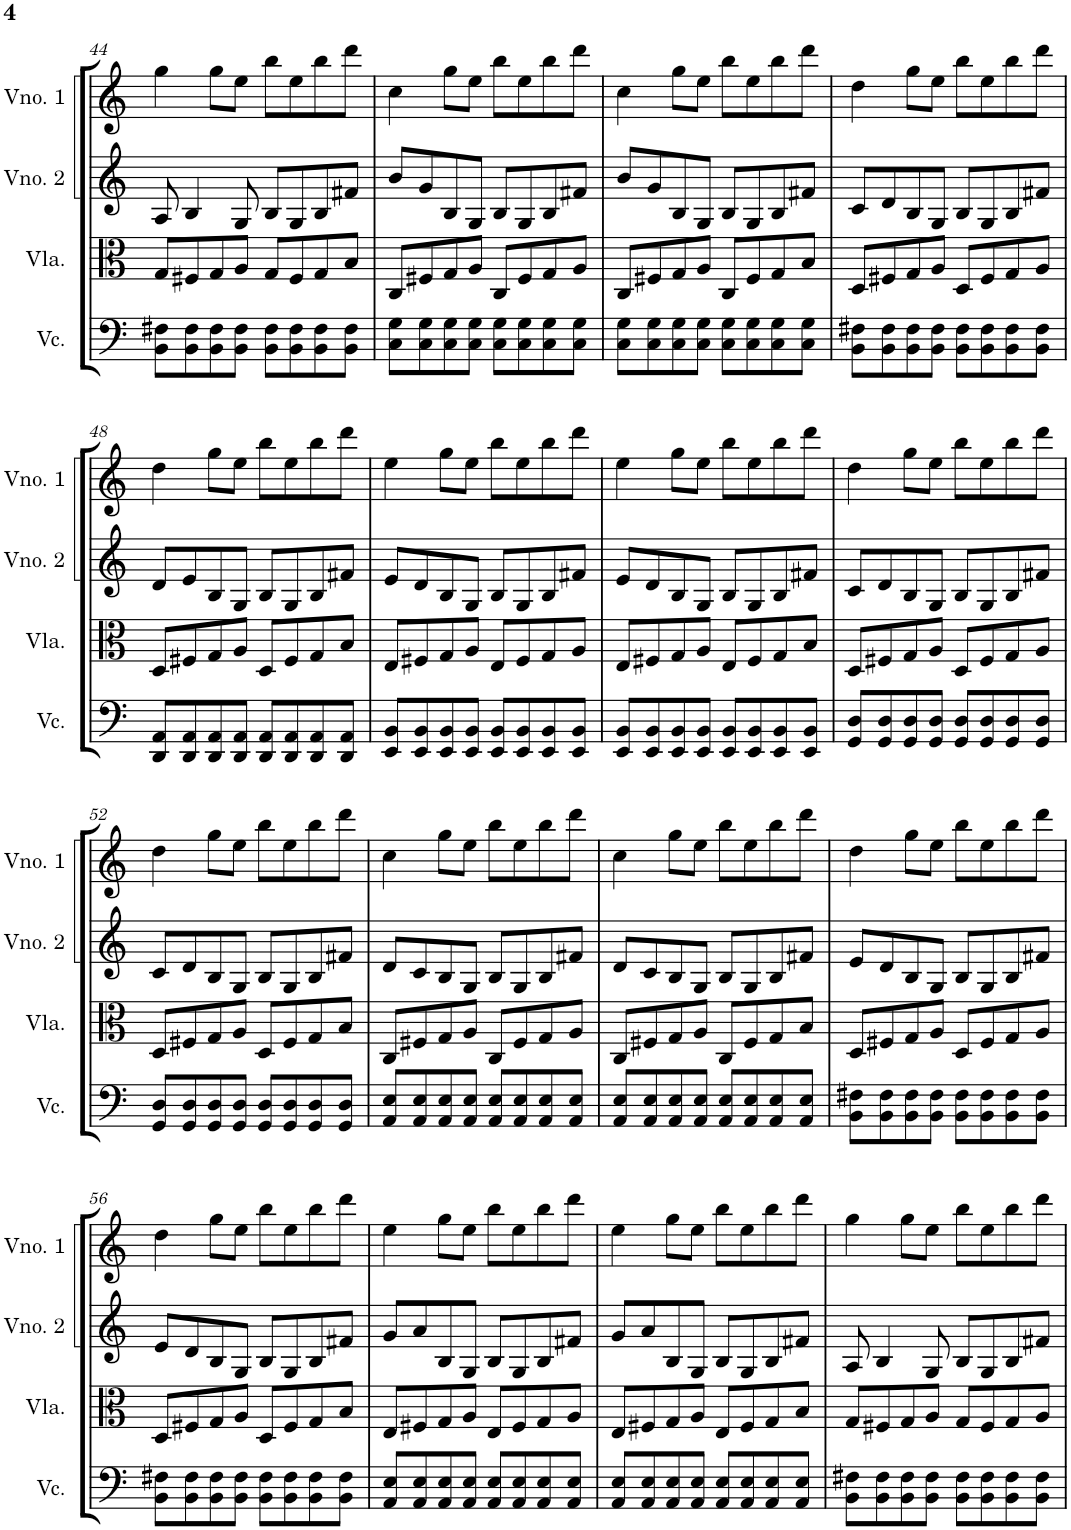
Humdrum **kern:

**kern	**kern	**kern	**kern
*part4	*part3	*part2	*part1
*staff4	*staff3	*staff2	*staff1
*I"Violoncelo	*I"Viola	*I"Violino 2	*I"Violino 1
*I'Vc.	*I'Vla.	*I'Vno. 2	*I'Vno. 1
!!LO:PB:g=z
*clefF4	*clefC3	*clefG2	*clefG2
*k[]	*k[]	*k[]	*k[]
*M4/4	*M4/4	*M4/4	*M4/4
=44	=44	=44	=44
8BB\ 8F#X\L	8G/L	8A/	4gg\
8BB\ 8F#\	8F#X/	4B/	.
8BB\ 8F#\	8G/	.	8gg\L
8BB\ 8F#\J	8A/J	8G/	8ee\J
8BB\ 8F#\L	8G/L	8B/L	8bb\L
8BB\ 8F#\	8F#/	8G/	8ee\
8BB\ 8F#\	8G/	8B/	8bb\
8BB\ 8F#\J	8B/J	8f#X/J	8ddd\J
=45	=45	=45	=45
8C\ 8G\L	8C/L	8b/L	4cc\
8C\ 8G\	8F#X/	8g/	.
8C\ 8G\	8G/	8B/	8gg\L
8C\ 8G\J	8A/J	8G/J	8ee\J
8C\ 8G\L	8C/L	8B/L	8bb\L
8C\ 8G\	8F#/	8G/	8ee\
8C\ 8G\	8G/	8B/	8bb\
8C\ 8G\J	8A/J	8f#X/J	8ddd\J
=46	=46	=46	=46
8C\ 8G\L	8C/L	8b/L	4cc\
8C\ 8G\	8F#X/	8g/	.
8C\ 8G\	8G/	8B/	8gg\L
8C\ 8G\J	8A/J	8G/J	8ee\J
8C\ 8G\L	8C/L	8B/L	8bb\L
8C\ 8G\	8F#/	8G/	8ee\
8C\ 8G\	8G/	8B/	8bb\
8C\ 8G\J	8B/J	8f#X/J	8ddd\J
=47	=47	=47	=47
8BB\ 8F#X\L	8D/L	8c/L	4dd\
8BB\ 8F#\	8F#X/	8d/	.
8BB\ 8F#\	8G/	8B/	8gg\L
8BB\ 8F#\J	8A/J	8G/J	8ee\J
8BB\ 8F#\L	8D/L	8B/L	8bb\L
8BB\ 8F#\	8F#/	8G/	8ee\
8BB\ 8F#\	8G/	8B/	8bb\
8BB\ 8F#\J	8A/J	8f#X/J	8ddd\J
!!LO:LB:g=z
=48	=48	=48	=48
8DD/ 8AA/L	8D/L	8d/L	4dd\
8DD/ 8AA/	8F#X/	8e/	.
8DD/ 8AA/	8G/	8B/	8gg\L
8DD/ 8AA/J	8A/J	8G/J	8ee\J
8DD/ 8AA/L	8D/L	8B/L	8bb\L
8DD/ 8AA/	8F#/	8G/	8ee\
8DD/ 8AA/	8G/	8B/	8bb\
8DD/ 8AA/J	8B/J	8f#X/J	8ddd\J
=49	=49	=49	=49
8EE/ 8BB/L	8E/L	8e/L	4ee\
8EE/ 8BB/	8F#X/	8d/	.
8EE/ 8BB/	8G/	8B/	8gg\L
8EE/ 8BB/J	8A/J	8G/J	8ee\J
8EE/ 8BB/L	8E/L	8B/L	8bb\L
8EE/ 8BB/	8F#/	8G/	8ee\
8EE/ 8BB/	8G/	8B/	8bb\
8EE/ 8BB/J	8A/J	8f#X/J	8ddd\J
=50	=50	=50	=50
8EE/ 8BB/L	8E/L	8e/L	4ee\
8EE/ 8BB/	8F#X/	8d/	.
8EE/ 8BB/	8G/	8B/	8gg\L
8EE/ 8BB/J	8A/J	8G/J	8ee\J
8EE/ 8BB/L	8E/L	8B/L	8bb\L
8EE/ 8BB/	8F#/	8G/	8ee\
8EE/ 8BB/	8G/	8B/	8bb\
8EE/ 8BB/J	8B/J	8f#X/J	8ddd\J
=51	=51	=51	=51
8GG/ 8D/L	8D/L	8c/L	4dd\
8GG/ 8D/	8F#X/	8d/	.
8GG/ 8D/	8G/	8B/	8gg\L
8GG/ 8D/J	8A/J	8G/J	8ee\J
8GG/ 8D/L	8D/L	8B/L	8bb\L
8GG/ 8D/	8F#/	8G/	8ee\
8GG/ 8D/	8G/	8B/	8bb\
8GG/ 8D/J	8A/J	8f#X/J	8ddd\J
!!LO:LB:g=z
=52	=52	=52	=52
8GG/ 8D/L	8D/L	8c/L	4dd\
8GG/ 8D/	8F#X/	8d/	.
8GG/ 8D/	8G/	8B/	8gg\L
8GG/ 8D/J	8A/J	8G/J	8ee\J
8GG/ 8D/L	8D/L	8B/L	8bb\L
8GG/ 8D/	8F#/	8G/	8ee\
8GG/ 8D/	8G/	8B/	8bb\
8GG/ 8D/J	8B/J	8f#X/J	8ddd\J
=53	=53	=53	=53
8AA/ 8E/L	8C/L	8d/L	4cc\
8AA/ 8E/	8F#X/	8c/	.
8AA/ 8E/	8G/	8B/	8gg\L
8AA/ 8E/J	8A/J	8G/J	8ee\J
8AA/ 8E/L	8C/L	8B/L	8bb\L
8AA/ 8E/	8F#/	8G/	8ee\
8AA/ 8E/	8G/	8B/	8bb\
8AA/ 8E/J	8A/J	8f#X/J	8ddd\J
=54	=54	=54	=54
8AA/ 8E/L	8C/L	8d/L	4cc\
8AA/ 8E/	8F#X/	8c/	.
8AA/ 8E/	8G/	8B/	8gg\L
8AA/ 8E/J	8A/J	8G/J	8ee\J
8AA/ 8E/L	8C/L	8B/L	8bb\L
8AA/ 8E/	8F#/	8G/	8ee\
8AA/ 8E/	8G/	8B/	8bb\
8AA/ 8E/J	8B/J	8f#X/J	8ddd\J
=55	=55	=55	=55
8BB\ 8F#X\L	8D/L	8e/L	4dd\
8BB\ 8F#\	8F#X/	8d/	.
8BB\ 8F#\	8G/	8B/	8gg\L
8BB\ 8F#\J	8A/J	8G/J	8ee\J
8BB\ 8F#\L	8D/L	8B/L	8bb\L
8BB\ 8F#\	8F#/	8G/	8ee\
8BB\ 8F#\	8G/	8B/	8bb\
8BB\ 8F#\J	8A/J	8f#X/J	8ddd\J
!!LO:LB:g=z
=56	=56	=56	=56
8BB\ 8F#X\L	8D/L	8e/L	4dd\
8BB\ 8F#\	8F#X/	8d/	.
8BB\ 8F#\	8G/	8B/	8gg\L
8BB\ 8F#\J	8A/J	8G/J	8ee\J
8BB\ 8F#\L	8D/L	8B/L	8bb\L
8BB\ 8F#\	8F#/	8G/	8ee\
8BB\ 8F#\	8G/	8B/	8bb\
8BB\ 8F#\J	8B/J	8f#X/J	8ddd\J
=57	=57	=57	=57
8AA/ 8E/L	8E/L	8g/L	4ee\
8AA/ 8E/	8F#X/	8a/	.
8AA/ 8E/	8G/	8B/	8gg\L
8AA/ 8E/J	8A/J	8G/J	8ee\J
8AA/ 8E/L	8E/L	8B/L	8bb\L
8AA/ 8E/	8F#/	8G/	8ee\
8AA/ 8E/	8G/	8B/	8bb\
8AA/ 8E/J	8A/J	8f#X/J	8ddd\J
=58	=58	=58	=58
8AA/ 8E/L	8E/L	8g/L	4ee\
8AA/ 8E/	8F#X/	8a/	.
8AA/ 8E/	8G/	8B/	8gg\L
8AA/ 8E/J	8A/J	8G/J	8ee\J
8AA/ 8E/L	8E/L	8B/L	8bb\L
8AA/ 8E/	8F#/	8G/	8ee\
8AA/ 8E/	8G/	8B/	8bb\
8AA/ 8E/J	8B/J	8f#X/J	8ddd\J
=59	=59	=59	=59
8BB\ 8F#X\L	8G/L	8A/	4gg\
8BB\ 8F#\	8F#X/	4B/	.
8BB\ 8F#\	8G/	.	8gg\L
8BB\ 8F#\J	8A/J	8G/	8ee\J
8BB\ 8F#\L	8G/L	8B/L	8bb\L
8BB\ 8F#\	8F#/	8G/	8ee\
8BB\ 8F#\	8G/	8B/	8bb\
8BB\ 8F#\J	8A/J	8f#X/J	8ddd\J
=	=	=	=
*-	*-	*-	*-
